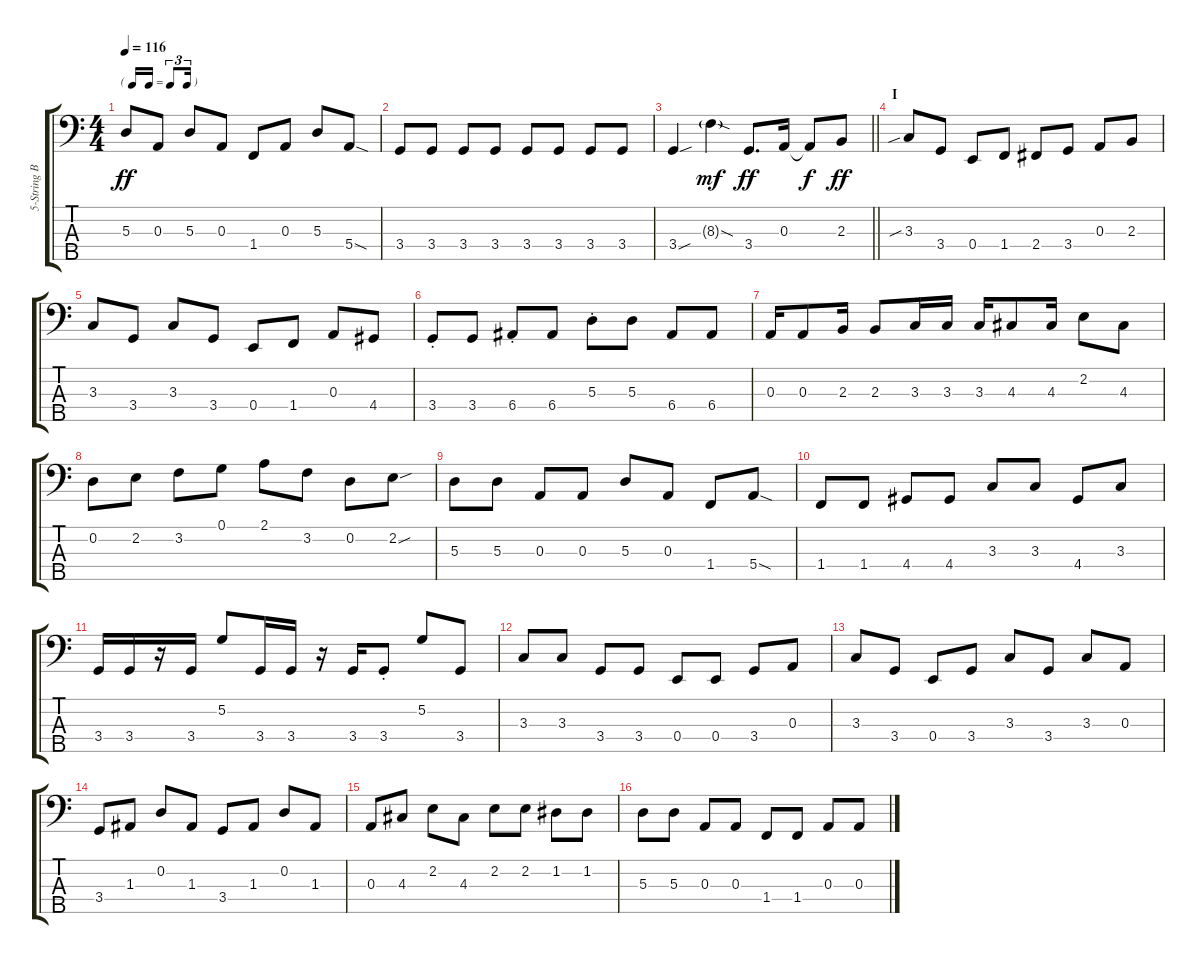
\track ("5-String Bass" "5-String B") {instrument electricbasspick}
\staff {score tabs}
\tuning (G2 D2 A1 E1 B0) {hide}
\ts (4 4)
\tf triplet16th
\tempo 116
\clef f4
\ks c
5.3.8{dy ff} 0.3.8 5.3.8 0.3.8 1.4.8 0.3.8 5.3.8 5.4{sod}.8 |
3.4.8 3.4.8 3.4.8 3.4.8 3.4.8 3.4.8 3.4.8 3.4.8 |
\barLineRight lightlight
3.4{sou}.4 8.3{sod g}.4{dy mf} 3.4.8{d dy ff} 0.3.16 0.3{t}.8{dy f} 2.3.8{dy ff} |
\section ("" "I")
3.3{sib}.8 3.4.8 0.4.8 1.4.8 2.4.8 3.4.8 0.3.8 2.3.8 |
3.3.8 3.4.8 3.3.8 3.4.8 0.4.8 1.4.8 0.3.8 4.4.8 |
3.4{st}.8 3.4.8 6.4{st}.8 6.4.8 5.3{st}.8 5.3.8 6.4.8 6.4.8 |
0.3.16 0.3.8 2.3.16 2.3.8 3.3.16 3.3.16 3.3.16 4.3.8 4.3.16 2.2.8 4.3.8 |
0.2.8 2.2.8 3.2.8 0.1.8 2.1.8 3.2.8 0.2.8 2.2{sou}.8 |
5.3.8 5.3.8 0.3.8 0.3.8 5.3.8 0.3.8 1.4.8 5.4{sod}.8 |
1.4.8 1.4.8 4.4.8 4.4.8 3.3.8 3.3.8 4.4.8 3.3.8 |
3.4.16 3.4.16 r.16 3.4.16 5.2.8 3.4.16 3.4.16 r.16 3.4.16 3.4{st}.8 5.2.8 3.4.8 |
3.3.8 3.3.8 3.4.8 3.4.8 0.4.8 0.4.8 3.4.8 0.3.8 |
3.3.8 3.4.8 0.4.8 3.4.8 3.3.8 3.4.8 3.3.8 0.3.8 |
3.4.8 1.3.8 0.2.8 1.3.8 3.4.8 1.3.8 0.2.8 1.3.8 |
0.3.8 4.3.8 2.2.8 4.3.8 2.2.8 2.2.8 1.2.8 1.2.8 |
5.3.8 5.3.8 0.3.8 0.3.8 1.4.8 1.4.8 0.3.8 0.3.8
